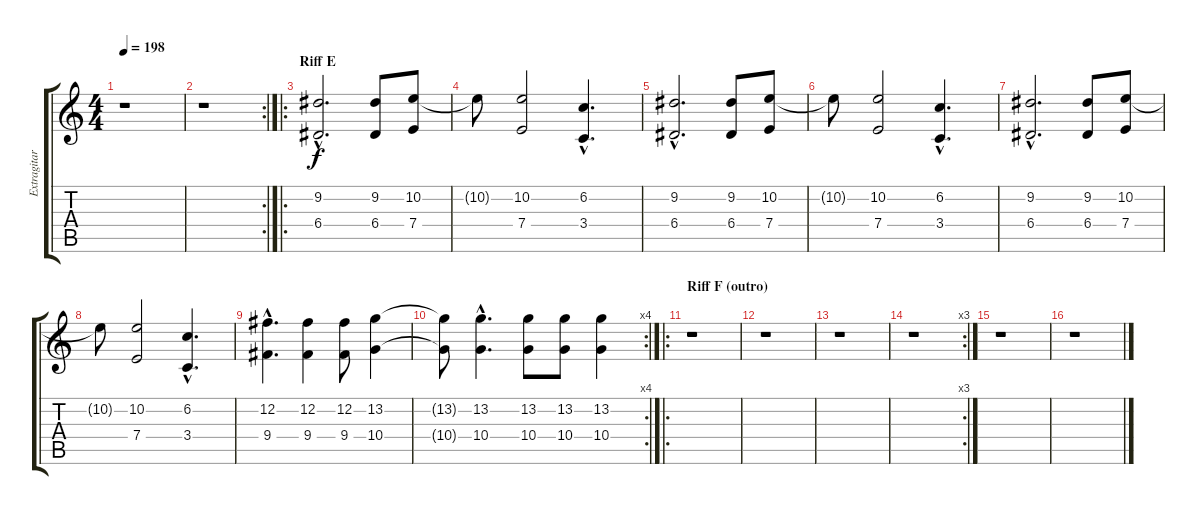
\track ("Extragitarr" "Extragitar") {instrument distortionguitar}
\staff {score tabs}
\tuning (B3 Gb3 D3 A2 E2 B1) {hide}
\ts (4 4)
\tempo 198
\clef g2
\ks c
r.1{dy f} |
\rc 2
r.1 |
\ro
\section ("" "Riff E")
(9.2{hac} 6.4{hac}).2{d} (9.2 6.4).8 (10.2 7.4).8 |
10.2{t}.8 (10.2 7.4).2 (6.2{hac} 3.4{hac}).4{d} |
(9.2{hac} 6.4{hac}).2{d} (9.2 6.4).8 (10.2 7.4).8 |
10.2{t}.8 (10.2 7.4).2 (6.2{hac} 3.4{hac}).4{d} |
(9.2{hac} 6.4{hac}).2{d} (9.2 6.4).8 (10.2 7.4).8 |
10.2{t}.8 (10.2 7.4).2 (6.2{hac} 3.4{hac}).4{d} |
(12.2{hac} 9.4{hac}).4{d} (12.2 9.4).4 (12.2 9.4).8 (13.2 10.4).4 |
\rc 4
(13.2{t} 10.4{t}).8 (13.2{hac} 10.4{hac}).4{d} (13.2 10.4).8 (13.2 10.4).8 (13.2 10.4).4 |
\ro
\section ("" "Riff F (outro)")
r.1 |
r.1 |
r.1 |
\rc 3
r.1 |
r.1 |
r.1
